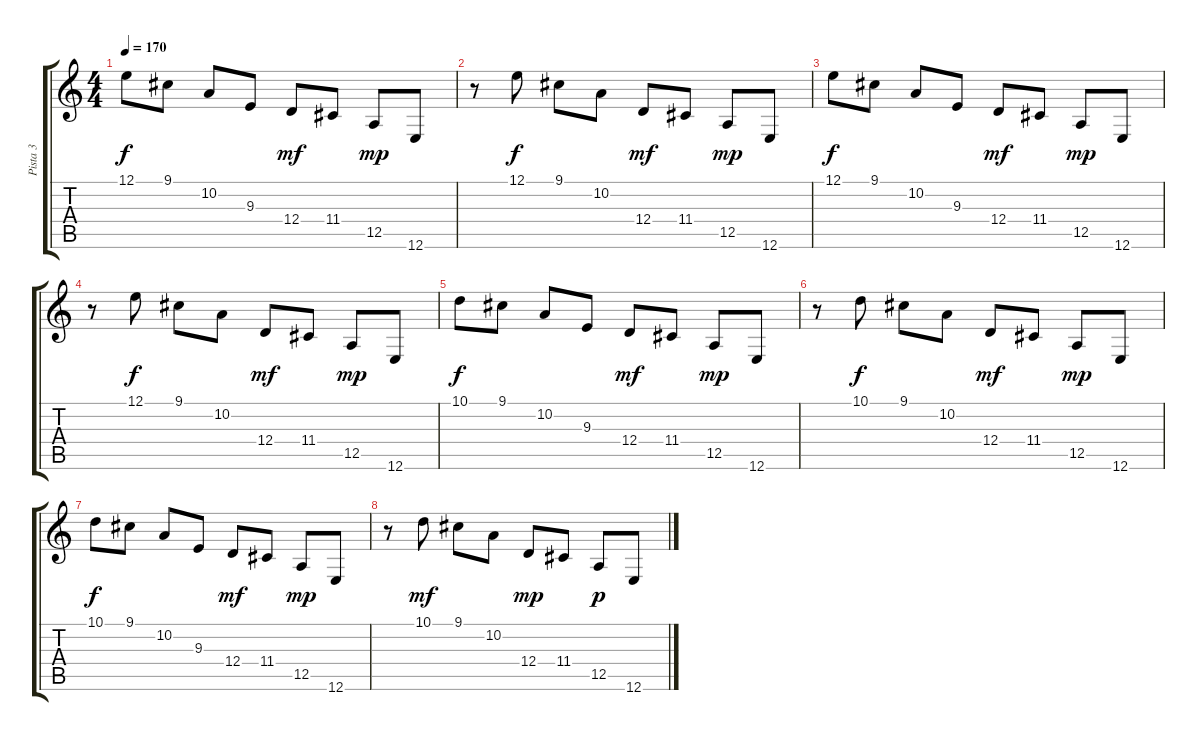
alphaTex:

\track ("Pista 3" "Pista 3") {instrument lead2sawtooth}
\staff {score tabs}
\tuning (E4 B3 G3 D3 A2 E2) {hide}
\ts (4 4)
\tempo 170
\clef g2
\ks c
12.1.8{dy f} 9.1.8 10.2.8 9.3.8 12.4.8{dy mf} 11.4.8 12.5.8{dy mp} 12.6.8 |
r.8 12.1.8{dy f} 9.1.8 10.2.8 12.4.8{dy mf} 11.4.8 12.5.8{dy mp} 12.6.8 |
12.1.8{dy f} 9.1.8 10.2.8 9.3.8 12.4.8{dy mf} 11.4.8 12.5.8{dy mp} 12.6.8 |
r.8 12.1.8{dy f} 9.1.8 10.2.8 12.4.8{dy mf} 11.4.8 12.5.8{dy mp} 12.6.8 |
10.1.8{dy f} 9.1.8 10.2.8 9.3.8 12.4.8{dy mf} 11.4.8 12.5.8{dy mp} 12.6.8 |
r.8 10.1.8{dy f} 9.1.8 10.2.8 12.4.8{dy mf} 11.4.8 12.5.8{dy mp} 12.6.8 |
10.1.8{dy f} 9.1.8 10.2.8 9.3.8 12.4.8{dy mf} 11.4.8 12.5.8{dy mp} 12.6.8 |
r.8 10.1.8{dy mf} 9.1.8 10.2.8 12.4.8{dy mp} 11.4.8 12.5.8{dy p} 12.6.8
